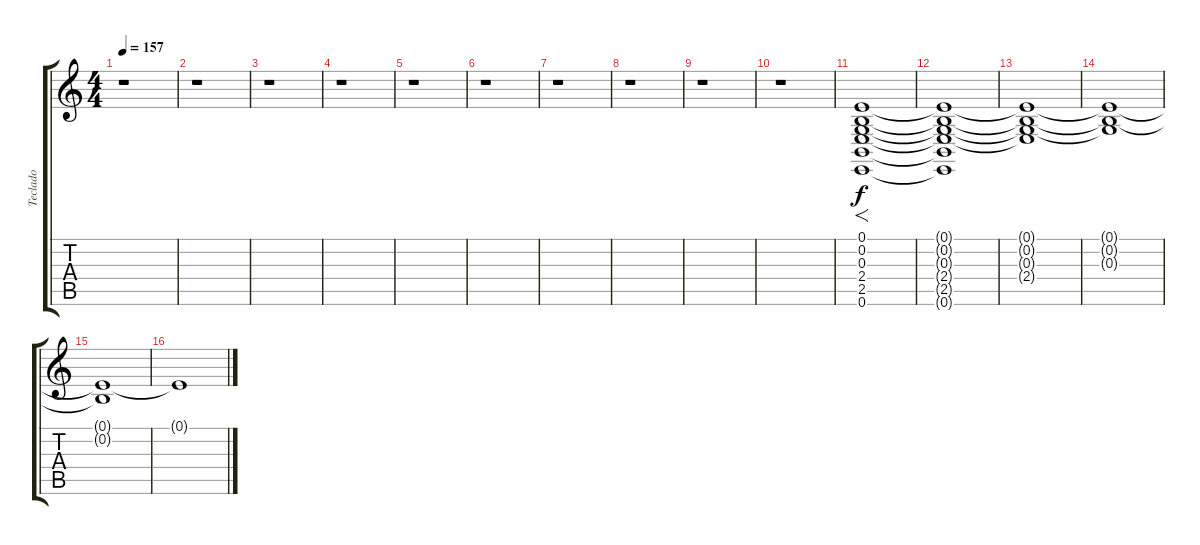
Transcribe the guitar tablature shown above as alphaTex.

\track ("Teclado" "Teclado") {instrument choiraahs}
\staff {score tabs}
\tuning (E4 B3 G3 D3 A2 E2) {hide}
\ts (4 4)
\tempo 157
\tempo 100
\tempo 157
\clef g2
\ks c
r.1{dy f instrument choiraahs} |
r.1 |
r.1 |
r.1 |
r.1 |
r.1 |
r.1 |
r.1 |
r.1 |
r.1 |
(0.1 0.2 0.3 2.4 2.5 0.6).1{f} |
(0.1{t} 0.2{t} 0.3{t} 2.4{t} 2.5{t} 0.6{t}).1 |
(0.1{t} 0.2{t} 0.3{t} 2.4{t}).1 |
(0.1{t} 0.2{t} 0.3{t}).1 |
(0.1{t} 0.2{t}).1 |
0.1{t}.1
